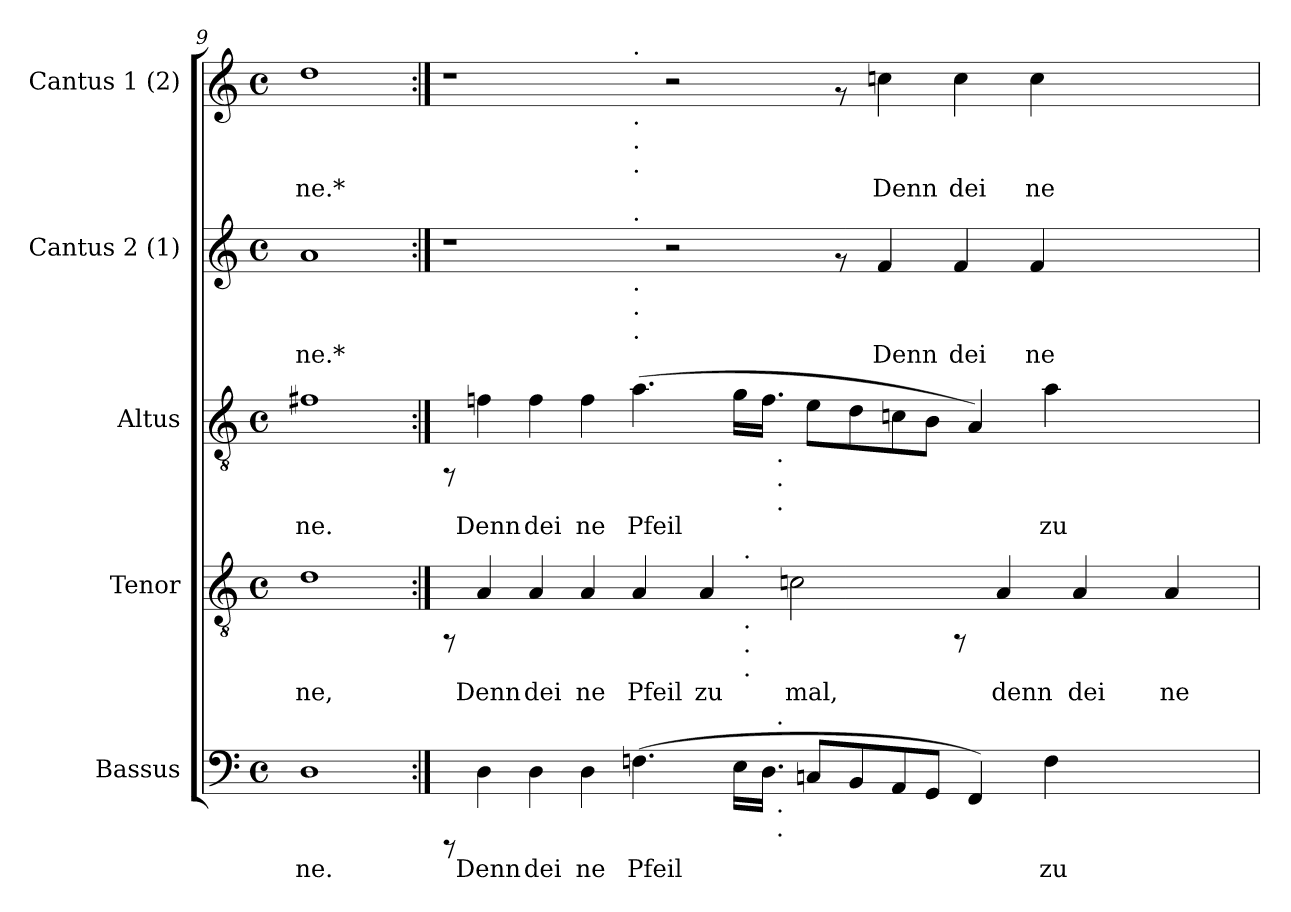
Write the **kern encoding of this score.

**kern	**text	**kern	**text	**kern	**text	**kern	**text	**kern	**text
*part5	*part5	*part4	*part4	*part3	*part3	*part2	*part2	*part1	*part1
*staff5	*staff5	*staff4	*staff4	*staff3	*staff3	*staff2	*staff2	*staff1	*staff1
*I"Bassus	*	*I"Tenor	*	*I"Altus	*	*I"Cantus 2 (1)	*	*I"Cantus 1 (2)	*
*I'Bassus	*	*I'Tenor	*	*I'Altus	*	*I'Cantus 2	*	*I'Cantus 1	*
*clefF4	*	*clefGv2	*	*clefGv2	*	*clefG2	*	*clefG2	*
*k[]	*	*k[]	*	*k[]	*	*k[]	*	*k[]	*
*C:	*	*C:	*	*C:	*	*C:	*	*C:	*
*M4/4	*	*M4/4	*	*M4/4	*	*M4/4	*	*M4/4	*
*met(c)	*	*met(c)	*	*met(c)	*	*met(c)	*	*met(c)	*
=9	=9	=9	=9	=9	=9	=9	=9	=9	=9
!	!LO:LY:b:cj	!	!LO:LY:b:cj	!	!LO:LY:b:cj	!	!LO:LY:b:cj	!	!LO:LY:b:cj
1D	-ne.	1d	ne,	1f#X	ne.	1a	ne.*	1dd	ne.*
!!LO:PB:g=z
=10:|!	=10:|!	=10:|!	=10:|!	=10:|!	=10:|!	=10:|!	=10:|!	=10:|!	=10:|!
*^	*	*^	*	*^	*	*^	*	*^	*
8rCCC	1ryy	.	8rFF	1ryy	.	8rFF	1ryy	.	1r	2..ryy	.	1r	2..ryy	.
!	!	!LO:LY:b:cj	!	!	!LO:LY:b:cj	!	!	!LO:LY:b:cj	!	!	!	!	!	!
4D\	.	Denn	4A/	.	Denn	4fn\	.	Denn	.	.	.	.	.	.
!	!	!LO:LY:b:cj	!	!	!LO:LY:b:cj	!	!	!LO:LY:b:cj	!	!	!	!	!	!
4D\	.	dei	4A/	.	dei	4f\	.	dei	.	.	.	.	.	.
!	!	!LO:LY:b:cj	!	!	!LO:LY:b:cj	!	!	!LO:LY:b:cj	!	!	!	!	!	!
4D\	.	ne	4A/	.	ne	4f\	.	ne	.	.	.	.	.	.
!	!	!	!	!	!	!	!	!	!	!	!	!	!LO:TX:a:t=.	!
!	!	!	!	!	!	!	!	!	!	!	!	!	!LO:TX:b:t=.	!
!	!	!	!	!	!	!	!	!	!	!	!	!	!LO:TX:b:t=.	!
!	!	!	!	!	!	!	!	!	!	!	!	!	!LO:TX:b:t=.	!
!	!	!	!	!	!	!	!	!	!	!LO:TX:a:t=.	!	!	!	!
!	!	!	!	!	!	!	!	!	!	!LO:TX:b:t=.	!	!	!	!
!	!	!	!	!	!	!	!	!	!	!LO:TX:b:t=.	!	!	!	!
!	!	!	!	!	!	!	!	!	!	!LO:TX:b:t=.	!	!	!	!
!	!	!LO:LY:b:cj	!	!	!LO:LY:b:cj	!	!	!LO:LY:b:cj	!	!	!	!	!	!
(>4.Fn\	.	Pfeil	4A/	.	Pfeil	(>4.a\	.	Pfeil	.	1...ryy	.	.	1...ryy	.
.	4ryy	.	.	4ryy	.	.	4ryy	.	2r	.	.	2r	.	.
!	!	!	!	!	!LO:LY:b:cj	!	!	!	!	!	!	!	!	!
.	.	.	4A/	.	zu	.	.	.	.	.	.	.	.	.
!	!	!LO:LY:b:cj	!	!	!	!	!	!LO:LY:b:cj	!	!	!	!	!	!
16E\L	16.ryy	.	.	64ryy	.	16g\L	16.ryy	.	.	.	.	.	.	.
!	!	!	!	!LO:TX:a:t=.	!	!	!	!	!	!	!	!	!	!
!	!	!	!	!LO:TX:b:t=.	!	!	!	!	!	!	!	!	!	!
!	!	!	!	!LO:TX:b:t=.	!	!	!	!	!	!	!	!	!	!
!	!	!	!	!LO:TX:b:t=.	!	!	!	!	!	!	!	!	!	!
.	.	.	.	1ryy	.	.	.	.	.	.	.	.	.	.
!	!	!LO:LY:b:cj	!	!	!	!	!	!LO:LY:b:cj	!	!	!	!	!	!
16.D\J	.	.	.	.	.	16.f\J	.	.	.	.	.	.	.	.
!	!	!	!	!	!	!	!LO:TX:b:t=.	!	!	!	!	!	!	!
!	!	!	!	!	!	!	!LO:TX:b:t=.	!	!	!	!	!	!	!
!	!	!	!	!	!	!	!LO:TX:b:t=.	!	!	!	!	!	!	!
!	!LO:TX:a:t=.	!	!	!	!	!	!	!	!	!	!	!	!	!
!	!LO:TX:b:t=.	!	!	!	!	!	!	!	!	!	!	!	!	!
!	!LO:TX:b:t=.	!	!	!	!	!	!	!	!	!	!	!	!	!
.	1ryy	.	.	.	.	.	1ryy	.	.	.	.	.	.	.
!	!	!	!	!	!LO:LY:b:cj	!	!	!	!	!	!	!	!	!
.	.	.	2cn\	.	mal,	.	.	.	.	.	.	.	.	.
!	!	!LO:LY:b:cj	!	!	!	!	!	!LO:LY:b:cj	!	!	!	!	!	!
8Cn/L	.	.	.	.	.	8e\L	.	.	.	.	.	.	.	.
.	.	.	.	.	.	.	.	.	8rf	.	.	8rf	.	.
!	!	!LO:LY:b:cj	!	!	!	!	!	!LO:LY:b:cj	!	!	!	!	!	!
8BB/	.	.	.	.	.	8d\	.	.	.	.	.	.	.	.
!	!	!	!	!	!	!	!	!	!	!	!LO:LY:b:cj	!	!	!LO:LY:b:cj
.	.	.	.	.	.	.	.	.	4f/	.	Denn	4ccn\	.	Denn
!	!	!LO:LY:b:cj	!	!	!	!	!	!LO:LY:b:cj	!	!	!	!	!	!
8AA/	.	.	.	.	.	8cn\	.	.	.	.	.	.	.	.
!	!	!LO:LY:b:cj	!	!	!	!	!	!LO:LY:b:cj	!	!	!	!	!	!
8GG/J	.	.	.	.	.	8B\J	.	.	.	.	.	.	.	.
!	!	!	!	!	!	!	!	!	!	!	!LO:LY:b:cj	!	!	!LO:LY:b:cj
.	.	.	8rFF	.	.	.	.	.	4f/	.	dei	4cc\	.	dei
!	!	!LO:LY:b:cj	!	!	!	!	!	!LO:LY:b:cj	!	!	!	!	!	!
4FF/)	.	.	.	.	.	4A/)	.	.	.	.	.	.	.	.
!	!	!	!	!	!LO:LY:b:cj	!	!	!	!	!	!	!	!	!
.	.	.	4A/	.	denn	.	.	.	.	.	.	.	.	.
!	!	!	!	!	!	!	!	!	!	!	!LO:LY:b:cj	!	!	!LO:LY:b:cj
.	.	.	.	.	.	.	.	.	4f/	.	ne	4cc\	.	ne
!	!	!LO:LY:b:cj	!	!	!	!	!	!LO:LY:b:cj	!	!	!	!	!	!
4F\	.	zu	.	.	.	4a\	.	zu	.	.	.	.	.	.
!	!	!	!	!	!LO:LY:b:cj	!	!	!	!	!	!	!	!	!
.	.	.	4A/	.	dei	.	.	.	.	.	.	.	.	.
.	.	.	.	4ryy	.	.	.	.	.	.	.	.	.	.
.	4ryy	.	.	.	.	.	4ryy	.	.	.	.	.	.	.
.	.	.	.	.	.	.	.	.	4.ryy	.	.	4.ryy	.	.
4ryy	.	.	.	.	.	4ryy	.	.	.	.	.	.	.	.
!	!	!	!	!	!LO:LY:b:cj	!	!	!	!	!	!	!	!	!
.	.	.	4A/	.	ne	.	.	.	.	.	.	.	.	.
.	.	.	.	8...ryy	.	.	.	.	.	.	.	.	.	.
.	8ryy	.	.	.	.	.	8ryy	.	.	.	.	.	.	.
16.ryy	.	.	.	.	.	16.ryy	.	.	.	.	.	.	.	.
.	32ryy	.	.	.	.	.	32ryy	.	.	.	.	.	.	.
*v	*v	*	*	*	*	*v	*v	*	*v	*v	*	*v	*v	*
*	*	*v	*v	*	*	*	*	*	*	*
=	=	=	=	=	=	=	=	=	=
*-	*-	*-	*-	*-	*-	*-	*-	*-	*-
